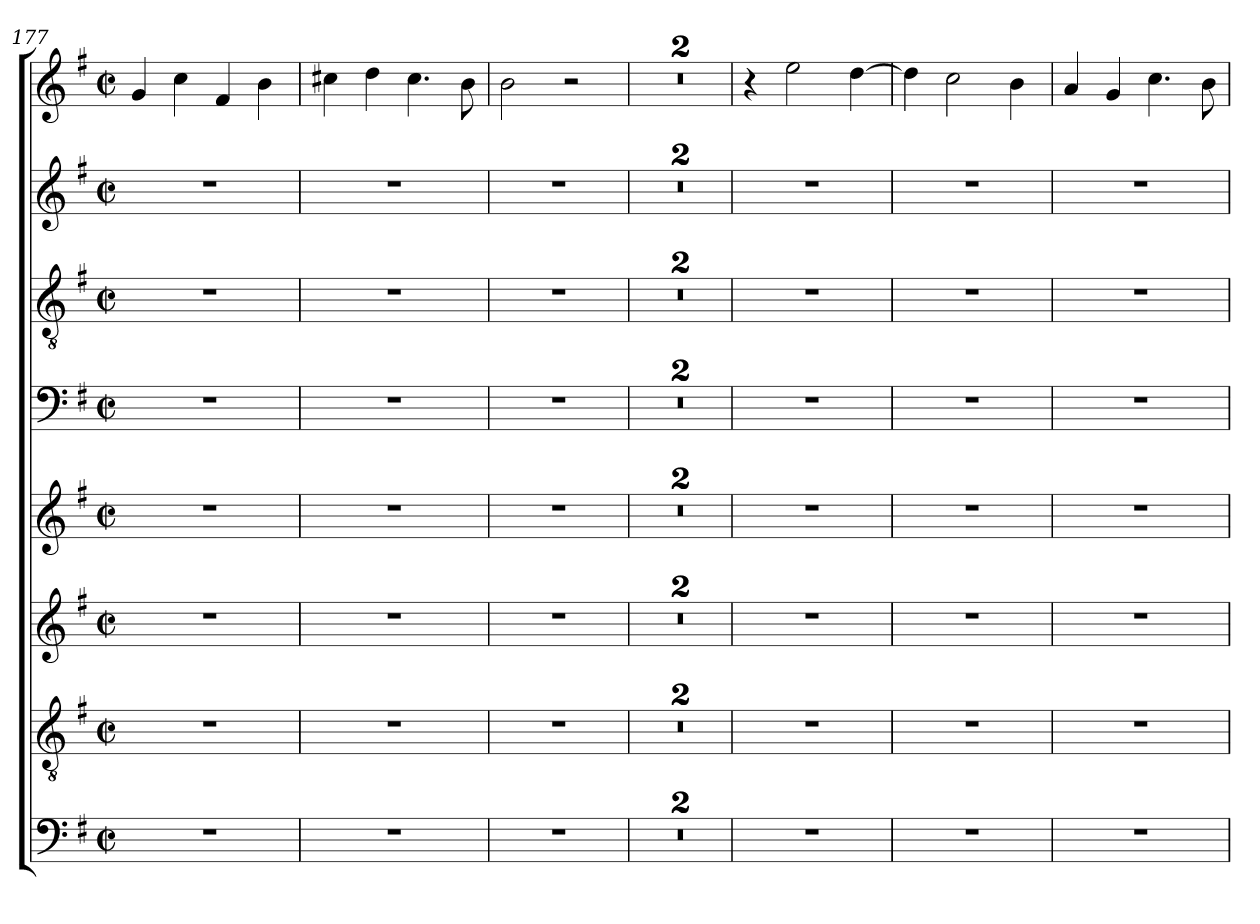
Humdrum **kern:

**kern	**kern	**kern	**kern	**kern	**kern	**kern	**kern
*part8	*part7	*part6	*part5	*part4	*part3	*part2	*part1
*staff8	*staff7	*staff6	*staff5	*staff4	*staff3	*staff2	*staff1
*clefF4	*clefGv2	*clefG2	*clefG2	*clefF4	*clefGv2	*clefG2	*clefG2
*k[f#]	*k[f#]	*k[f#]	*k[f#]	*k[f#]	*k[f#]	*k[f#]	*k[f#]
*G:	*G:	*G:	*G:	*G:	*G:	*G:	*G:
*M2/2	*M2/2	*M2/2	*M2/2	*M2/2	*M2/2	*M2/2	*M2/2
*met(c|)	*met(c|)	*met(c|)	*met(c|)	*met(c|)	*met(c|)	*met(c|)	*met(c|)
=177	=177	=177	=177	=177	=177	=177	=177
1r	1r	1r	1r	1r	1r	1r	4g/
.	.	.	.	.	.	.	4cc\
.	.	.	.	.	.	.	4f#/
.	.	.	.	.	.	.	4b\
=178	=178	=178	=178	=178	=178	=178	=178
1r	1r	1r	1r	1r	1r	1r	4cc#X\
.	.	.	.	.	.	.	4dd\
.	.	.	.	.	.	.	4.cc#\
.	.	.	.	.	.	.	8b\
=179	=179	=179	=179	=179	=179	=179	=179
1r	1r	1r	1r	1r	1r	1r	2b\
.	.	.	.	.	.	.	2r
!!LO:LB:g=z
=180	=180	=180	=180	=180	=180	=180	=180
1r	1r	1r	1r	1r	1r	1r	1r
=181	=181	=181	=181	=181	=181	=181	=181
1r	1r	1r	1r	1r	1r	1r	1r
=182	=182	=182	=182	=182	=182	=182	=182
1r	1r	1r	1r	1r	1r	1r	4r
.	.	.	.	.	.	.	2ee\
.	.	.	.	.	.	.	[>4dd\
=183	=183	=183	=183	=183	=183	=183	=183
1r	1r	1r	1r	1r	1r	1r	4dd\]
.	.	.	.	.	.	.	2cc\
.	.	.	.	.	.	.	4b\
=184	=184	=184	=184	=184	=184	=184	=184
1r	1r	1r	1r	1r	1r	1r	4a/
.	.	.	.	.	.	.	4g/
.	.	.	.	.	.	.	4.cc\
.	.	.	.	.	.	.	8b\
=	=	=	=	=	=	=	=
*-	*-	*-	*-	*-	*-	*-	*-
